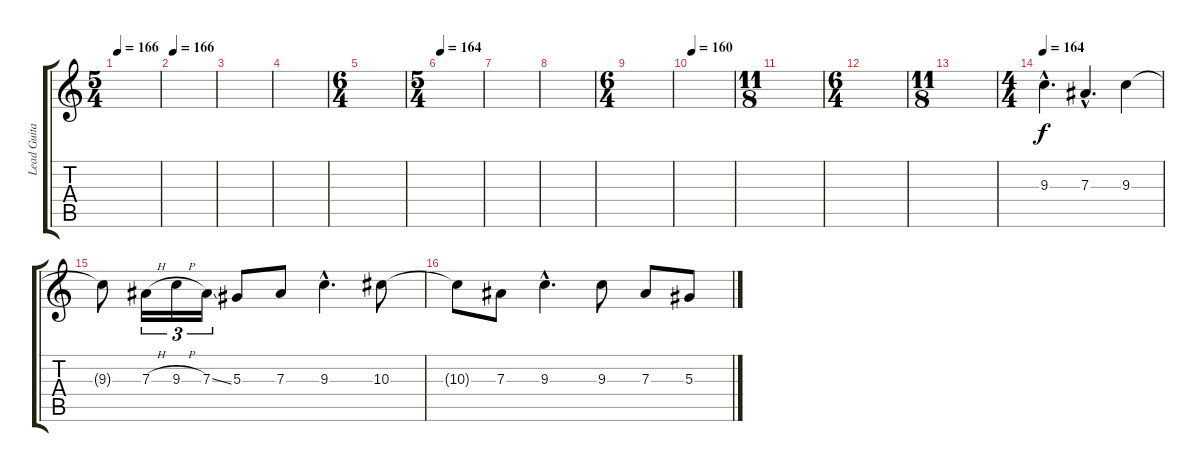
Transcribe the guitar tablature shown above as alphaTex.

\track ("Lead Guitar 2" "Lead Guita") {instrument distortionguitar}
\staff {score tabs}
\tuning (C4 G3 Eb3 Bb2 F2 C2) {hide}
\ts (5 4)
\tempo 166
\clef g2
\ks c
|
\tempo 166
|
|
|
\ts (6 4)
|
\ts (5 4)
\tempo 164
|
|
|
\ts (6 4)
|
\tempo 160
|
\ts (11 8)
|
\ts (6 4)
|
\ts (11 8)
|
\ts (4 4)
\tempo 164
9.3{hac}.4{d volume 16} 7.3{hac}.4{d} 9.3.4 |
9.3{t}.8 7.3{h}.16{tu (3 2)} 9.3{h}.16{tu (3 2)} 7.3{ss}.16{tu (3 2)} 5.3.8 7.3.8 9.3{hac}.4{d} 10.3.8 |
10.3{t}.8 7.3.8 9.3{hac}.4{d} 9.3.8 7.3.8 5.3.8
